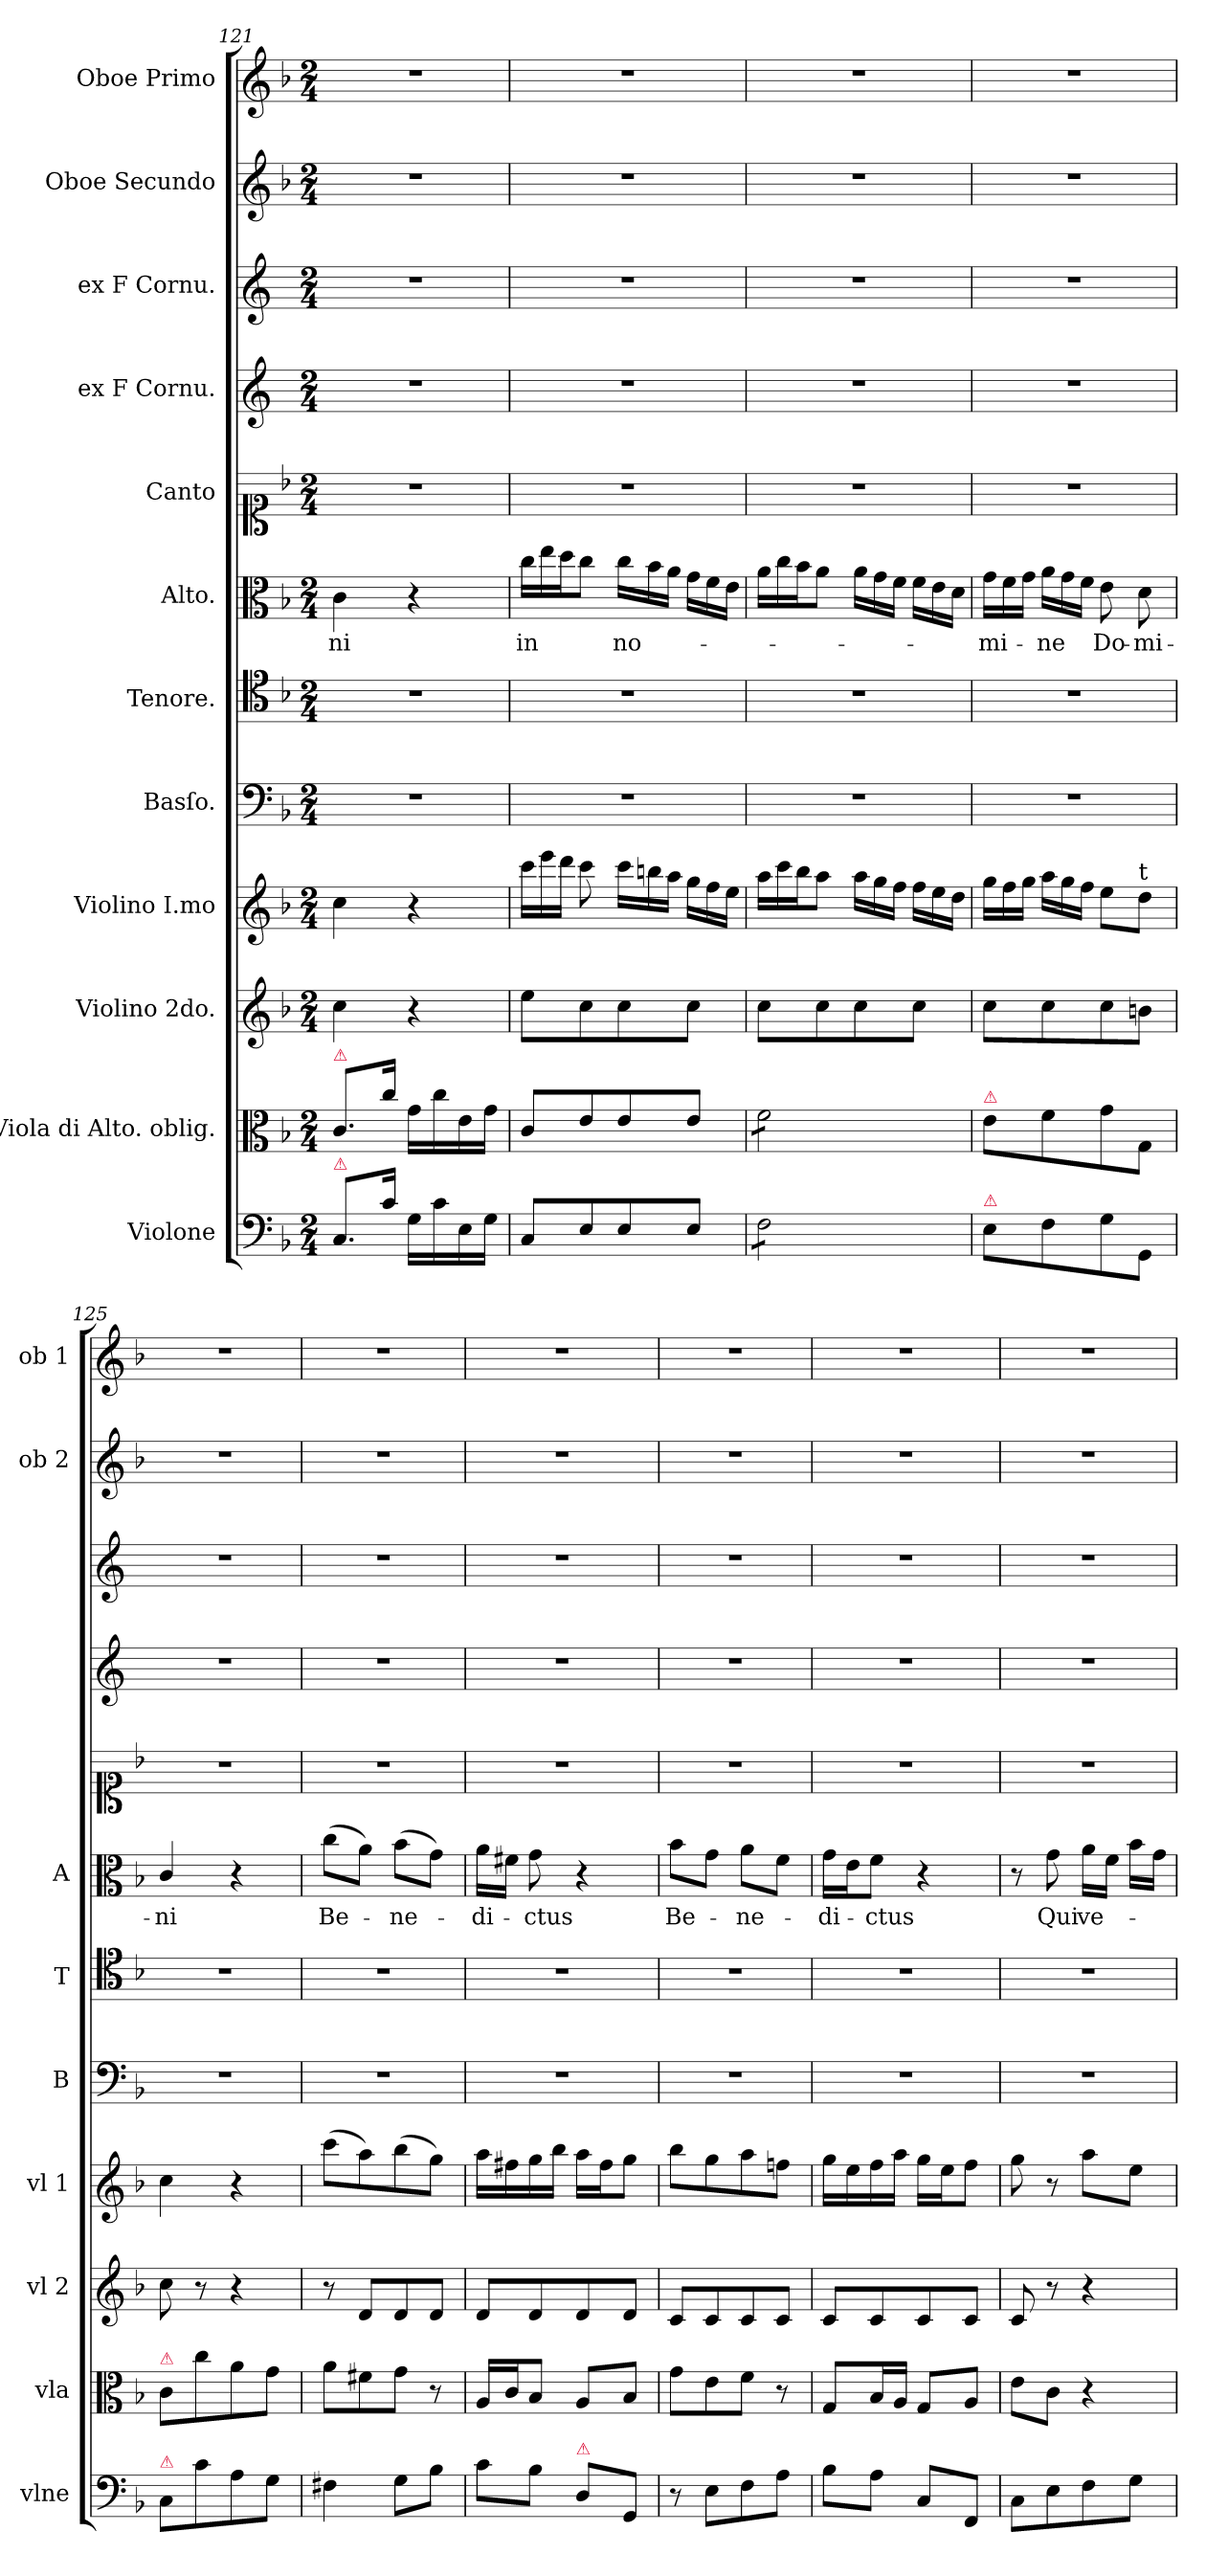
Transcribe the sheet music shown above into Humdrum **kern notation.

**kern	**kern	**kern	**kern	**kern	**kern	**kern	**text	**kern	**kern	**kern	**kern	**kern
*part12	*part11	*part10	*part9	*part8	*part7	*part6	*part6	*part5	*part4	*part3	*part2	*part1
*staff12	*staff11	*staff10	*staff9	*staff8	*staff7	*staff6	*staff6	*staff5	*staff4	*staff3	*staff2	*staff1
*I"Violone	*I"Viola di Alto. oblig.	*I"Violino 2do.	*I"Violino I.mo	*I"Basſo.	*I"Tenore.	*I"Alto.	*	*I"Canto	*I"ex F Cornu.	*I"ex F Cornu.	*I"Oboe Secundo	*I"Oboe Primo
*I'vlne	*I'vla	*I'vl 2	*I'vl 1	*I'B	*I'T	*I'A	*	*	*	*	*I'ob 2	*I'ob 1
*clefF4	*clefC3	*clefG2	*clefG2	*clefF4	*clefC4	*clefC3	*	*clefC1	*clefG2	*clefG2	*clefG2	*clefG2
*ITrd8c12	*	*	*	*	*	*	*	*	*ITrd4c7	*ITrd4c7	*	*
*k[b-]	*k[b-]	*k[b-]	*k[b-]	*k[b-]	*k[b-]	*k[b-]	*	*k[b-]	*k[b-]	*k[b-]	*k[b-]	*k[b-]
*F:	*F:	*F:	*F:	*F:	*F:	*F:	*	*F:	*F:	*F:	*F:	*F:
*M2/4	*M2/4	*M2/4	*M2/4	*M2/4	*M2/4	*M2/4	*	*M2/4	*M2/4	*M2/4	*M2/4	*M2/4
=121	=121	=121	=121	=121	=121	=121	=121	=121	=121	=121	=121	=121
!	!LO:TX:a:color=crimson:t=⚠	!	!	!	!	!	!	!	!	!	!	!
!LO:TX:a:color=crimson:t=⚠	!	!	!	!	!	!	!	!	!	!	!	!
8.CC/L	8.c/L	4cc\	4cc\	2r	2r	4c\	-ni	2r	2r	2r	2r	2r
16C\Jk	16cc\Jk	.	.	.	.	.	.	.	.	.	.	.
16GG\LL	16g\LL	4r	4r	.	.	4r	.	.	.	.	.	.
16C\	16cc\	.	.	.	.	.	.	.	.	.	.	.
16EE\	16e\	.	.	.	.	.	.	.	.	.	.	.
16GG\JJ	16g\JJ	.	.	.	.	.	.	.	.	.	.	.
=122	=122	=122	=122	=122	=122	=122	=122	=122	=122	=122	=122	=122
*	*	*	*Xtuplet	*	*	*Xtuplet	*	*	*	*	*	*
8CC/L	8c/L	8ee\L	24ccc\LL	2r	2r	24cc\LL	in	2r	2r	2r	2r	2r
.	.	.	24eee\	.	.	24ee\	.	.	.	.	.	.
.	.	.	24ddd\JJ	.	.	24dd\J	.	.	.	.	.	.
8EE/	8e/	8cc\	8ccc\	.	.	8cc\J	.	.	.	.	.	.
8EE/	8e/	8cc\	24ccc\LL	.	.	24cc\LL	no-	.	.	.	.	.
.	.	.	24bbn\	.	.	24b-\	.	.	.	.	.	.
.	.	.	24aa\JJ	.	.	24a\JJ	.	.	.	.	.	.
8EE/J	8e/J	8cc\J	24gg\LL	.	.	24g\LL	.	.	.	.	.	.
.	.	.	24ff\	.	.	24f\	.	.	.	.	.	.
.	.	.	24ee\JJ	.	.	24e\JJ	.	.	.	.	.	.
=123	=123	=123	=123	=123	=123	=123	=123	=123	=123	=123	=123	=123
*tremolo	*	*	*	*	*	*	*	*	*	*	*	*
*	*tremolo	*	*	*	*	*	*	*	*	*	*	*
8FF\L	8f\L	8cc\L	24aa\LL	2r	2r	24a\LL	.	2r	2r	2r	2r	2r
.	.	.	24ccc\	.	.	24cc\	.	.	.	.	.	.
.	.	.	24bb-\J	.	.	24b-\J	.	.	.	.	.	.
8FF\	8f\	8cc\	8aa\J	.	.	8a\J	.	.	.	.	.	.
8FF\	8f\	8cc\	24aa\LL	.	.	24a\LL	.	.	.	.	.	.
.	.	.	24gg\	.	.	24g\	.	.	.	.	.	.
.	.	.	24ff\JJ	.	.	24f\JJ	.	.	.	.	.	.
8FF\J	8f\J	8cc\J	24ff\LL	.	.	24f\LL	.	.	.	.	.	.
*	*Xtremolo	*	*	*	*	*	*	*	*	*	*	*
*Xtremolo	*	*	*	*	*	*	*	*	*	*	*	*
.	.	.	24ee\	.	.	24e\	.	.	.	.	.	.
.	.	.	24dd\JJ	.	.	24d\JJ	.	.	.	.	.	.
=124	=124	=124	=124	=124	=124	=124	=124	=124	=124	=124	=124	=124
!	!LO:TX:a:color=crimson:t=⚠	!	!	!	!	!	!	!	!	!	!	!
!LO:TX:a:color=crimson:t=⚠	!	!	!	!	!	!	!	!	!	!	!	!
8EE\L	8e\L	8cc\L	24gg\LL	2r	2r	24g\LL	-mi-	2r	2r	2r	2r	2r
.	.	.	24ff\	.	.	24f\	.	.	.	.	.	.
.	.	.	24gg\JJ	.	.	24g\JJ	.	.	.	.	.	.
8FF\	8f\	8cc\	24aa\LL	.	.	24a\LL	-ne	.	.	.	.	.
.	.	.	24gg\	.	.	24g\	.	.	.	.	.	.
.	.	.	24ff\JJ	.	.	24f\JJ	.	.	.	.	.	.
8GG\	8g\	8cc\	8ee\L	.	.	8e\	Do-	.	.	.	.	.
!	!	!	!LO:TX:a:t=t	!	!	!	!	!	!	!	!	!
8GGG/J	8G/J	8bn\J	8dd\J	.	.	8d\	-mi-	.	.	.	.	.
=125	=125	=125	=125	=125	=125	=125	=125	=125	=125	=125	=125	=125
!	!LO:TX:a:color=crimson:t=⚠	!	!	!	!	!	!	!	!	!	!	!
!LO:TX:a:color=crimson:t=⚠	!	!	!	!	!	!	!	!	!	!	!	!
8CC/L	8c/L	8cc\	4cc\	2r	2r	4c/	-ni	2r	2r	2r	2r	2r
8C\	8cc\	8r	.	.	.	.	.	.	.	.	.	.
8AA\	8a\	4r	4r	.	.	4r	.	.	.	.	.	.
8GG\J	8g\J	.	.	.	.	.	.	.	.	.	.	.
=126	=126	=126	=126	=126	=126	=126	=126	=126	=126	=126	=126	=126
4FF#X\	8a\L	8r	(8ccc\L	2r	2r	(8cc\L	Be-	2r	2r	2r	2r	2r
.	8f#X\	8d/L	8aa\)	.	.	8a\J)	.	.	.	.	.	.
8GG\L	8g\J	8d/	(8bb-\	.	.	(8b-\L	-ne-	.	.	.	.	.
8BB-\J	8r	8d/J	8gg\J)	.	.	8g\J)	.	.	.	.	.	.
=127	=127	=127	=127	=127	=127	=127	=127	=127	=127	=127	=127	=127
8C\L	16A/LL	8d/L	16aa\LL	2r	2r	16a\LL	-di-	2r	2r	2r	2r	2r
.	16c/J	.	16ff#X\	.	.	16f#X\JJ	.	.	.	.	.	.
8BB-\J	8B-/J	8d/	16gg\	.	.	8g\	-ctus	.	.	.	.	.
.	.	.	16bb-\JJ	.	.	.	.	.	.	.	.	.
!LO:TX:a:color=crimson:t=⚠	!	!	!	!	!	!	!	!	!	!	!	!
8DD\L	8A/L	8d/	16aa\LL	.	.	4r	.	.	.	.	.	.
.	.	.	16ff#\J	.	.	.	.	.	.	.	.	.
8GGG/J	8B-/J	8d/J	8gg\J	.	.	.	.	.	.	.	.	.
=128	=128	=128	=128	=128	=128	=128	=128	=128	=128	=128	=128	=128
8r	8g\L	8c/L	8bb-\L	2r	2r	8b-\L	Be-	2r	2r	2r	2r	2r
8EE\L	8e\	8c/	8gg\	.	.	8g\J	.	.	.	.	.	.
8FF\	8f\J	8c/	8aa\	.	.	8a\L	-ne-	.	.	.	.	.
8AA\J	8r	8c/J	8ffn\J	.	.	8f\J	.	.	.	.	.	.
=129	=129	=129	=129	=129	=129	=129	=129	=129	=129	=129	=129	=129
8BB-\L	8G/L	8c/L	16gg\LL	2r	2r	16g\LL	-di-	2r	2r	2r	2r	2r
.	.	.	16ee\	.	.	16e\J	.	.	.	.	.	.
8AA\J	16B-/L	8c/	16ff\	.	.	8f\J	-ctus	.	.	.	.	.
.	16A/JJ	.	16aa\JJ	.	.	.	.	.	.	.	.	.
8CC/L	8G/L	8c/	16gg\LL	.	.	4r	.	.	.	.	.	.
.	.	.	16ee\J	.	.	.	.	.	.	.	.	.
8FFF/J	8A/J	8c/J	8ff\J	.	.	.	.	.	.	.	.	.
=130	=130	=130	=130	=130	=130	=130	=130	=130	=130	=130	=130	=130
8CC\L	8e\L	8c/	8gg\	2r	2r	8r	.	2r	2r	2r	2r	2r
8EE\	8c\J	8r	8r	.	.	8g\	Qui	.	.	.	.	.
8FF\	4r	4r	8aa\L	.	.	16a\LL	ve-	.	.	.	.	.
.	.	.	.	.	.	16f\JJ	.	.	.	.	.	.
8GG\J	.	.	8ee\J	.	.	16b-\LL	.	.	.	.	.	.
.	.	.	.	.	.	16g\JJ	.	.	.	.	.	.
=	=	=	=	=	=	=	=	=	=	=	=	=
*-	*-	*-	*-	*-	*-	*-	*-	*-	*-	*-	*-	*-
